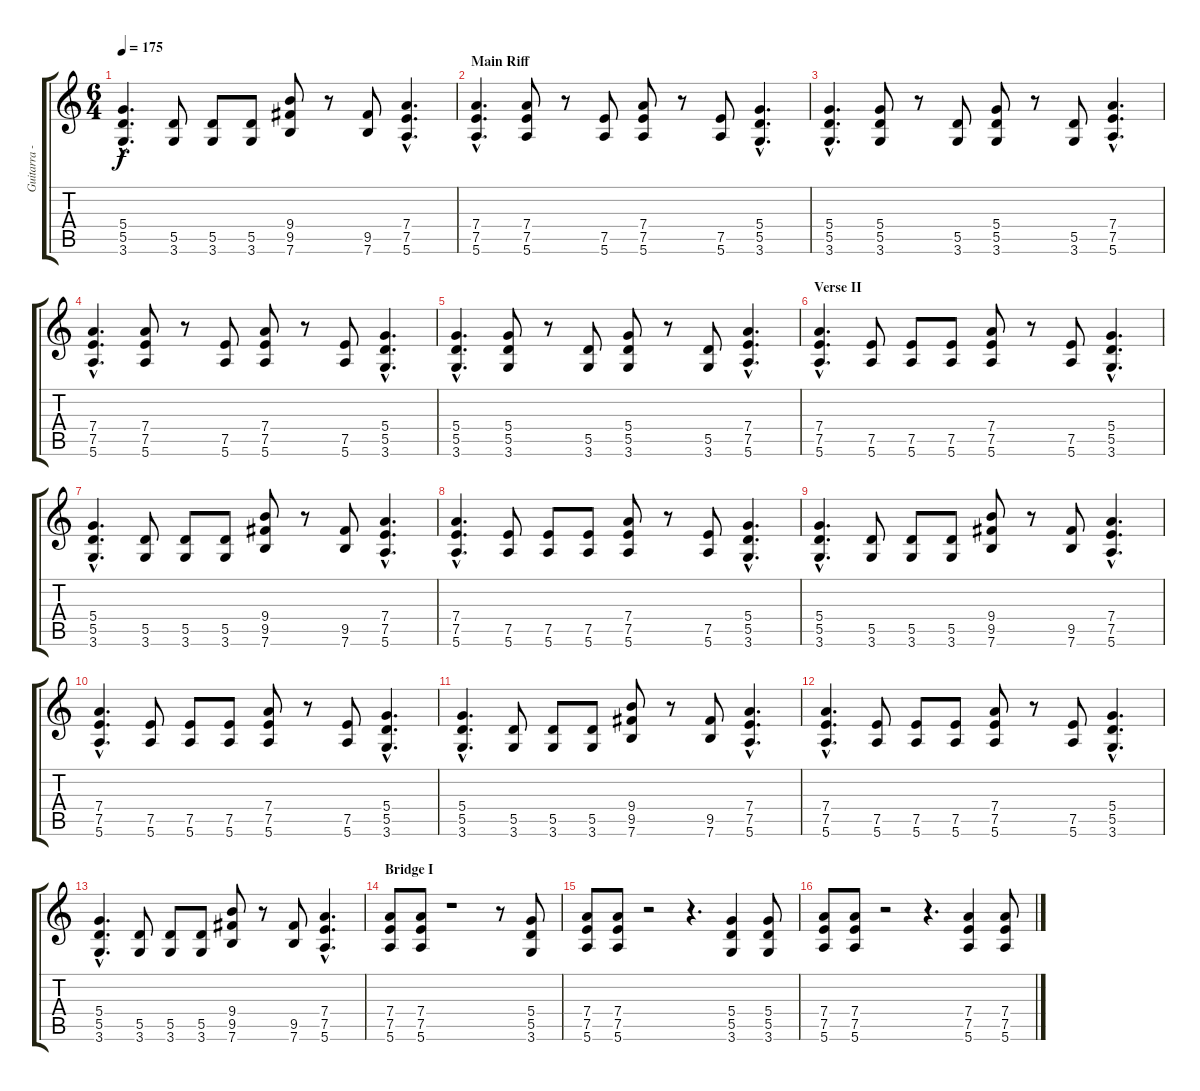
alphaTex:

\track ("Guitarra - Guitar" "Guitarra -") {instrument distortionguitar}
\staff {score tabs}
\tuning (E4 B3 G3 D3 A2 E2) {hide}
\ts (6 4)
\tempo 175
\clef g2
\ks c
(5.4{hac} 5.5{hac} 3.6{hac}).4{d dy f} (5.5 3.6).8 (5.5 3.6).8 (5.5 3.6).8 (9.4 9.5 7.6).8 r.8 (9.5 7.6).8 (7.4{hac} 7.5{hac} 5.6{hac}).4{d} |
\section ("" "Main Riff")
(7.4{hac} 7.5{hac} 5.6{hac}).4{d} (7.4 7.5 5.6).8 r.8 (7.5 5.6).8 (7.4 7.5 5.6).8 r.8 (7.5 5.6).8 (5.4{hac} 5.5{hac} 3.6{hac}).4{d} |
(5.4{hac} 5.5{hac} 3.6{hac}).4{d} (5.4 5.5 3.6).8 r.8 (5.5 3.6).8 (5.4 5.5 3.6).8 r.8 (5.5 3.6).8 (7.4{hac} 7.5{hac} 5.6{hac}).4{d} |
(7.4{hac} 7.5{hac} 5.6{hac}).4{d} (7.4 7.5 5.6).8 r.8 (7.5 5.6).8 (7.4 7.5 5.6).8 r.8 (7.5 5.6).8 (5.4{hac} 5.5{hac} 3.6{hac}).4{d} |
(5.4{hac} 5.5{hac} 3.6{hac}).4{d} (5.4 5.5 3.6).8 r.8 (5.5 3.6).8 (5.4 5.5 3.6).8 r.8 (5.5 3.6).8 (7.4{hac} 7.5{hac} 5.6{hac}).4{d} |
\section ("" "Verse II")
(7.4{hac} 7.5{hac} 5.6{hac}).4{d} (7.5 5.6).8 (7.5 5.6).8 (7.5 5.6).8 (7.4 7.5 5.6).8 r.8 (7.5 5.6).8 (5.4{hac} 5.5{hac} 3.6{hac}).4{d} |
(5.4{hac} 5.5{hac} 3.6{hac}).4{d} (5.5 3.6).8 (5.5 3.6).8 (5.5 3.6).8 (9.4 9.5 7.6).8 r.8 (9.5 7.6).8 (7.4{hac} 7.5{hac} 5.6{hac}).4{d} |
(7.4{hac} 7.5{hac} 5.6{hac}).4{d} (7.5 5.6).8 (7.5 5.6).8 (7.5 5.6).8 (7.4 7.5 5.6).8 r.8 (7.5 5.6).8 (5.4{hac} 5.5{hac} 3.6{hac}).4{d} |
(5.4{hac} 5.5{hac} 3.6{hac}).4{d} (5.5 3.6).8 (5.5 3.6).8 (5.5 3.6).8 (9.4 9.5 7.6).8 r.8 (9.5 7.6).8 (7.4{hac} 7.5{hac} 5.6{hac}).4{d} |
(7.4{hac} 7.5{hac} 5.6{hac}).4{d} (7.5 5.6).8 (7.5 5.6).8 (7.5 5.6).8 (7.4 7.5 5.6).8 r.8 (7.5 5.6).8 (5.4{hac} 5.5{hac} 3.6{hac}).4{d} |
(5.4{hac} 5.5{hac} 3.6{hac}).4{d} (5.5 3.6).8 (5.5 3.6).8 (5.5 3.6).8 (9.4 9.5 7.6).8 r.8 (9.5 7.6).8 (7.4{hac} 7.5{hac} 5.6{hac}).4{d} |
(7.4{hac} 7.5{hac} 5.6{hac}).4{d} (7.5 5.6).8 (7.5 5.6).8 (7.5 5.6).8 (7.4 7.5 5.6).8 r.8 (7.5 5.6).8 (5.4{hac} 5.5{hac} 3.6{hac}).4{d} |
(5.4{hac} 5.5{hac} 3.6{hac}).4{d} (5.5 3.6).8 (5.5 3.6).8 (5.5 3.6).8 (9.4 9.5 7.6).8 r.8 (9.5 7.6).8 (7.4{hac} 7.5{hac} 5.6{hac}).4{d} |
\section ("" "Bridge I")
(7.4 7.5 5.6).8 (7.4 7.5 5.6).8 r.1 r.8 (5.4 5.5 3.6).8 |
(7.4 7.5 5.6).8 (7.4 7.5 5.6).8 r.2 r.4{d} (5.4 5.5 3.6).4 (5.4 5.5 3.6).8 |
(7.4 7.5 5.6).8 (7.4 7.5 5.6).8 r.2 r.4{d} (7.4 7.5 5.6).4 (7.4 7.5 5.6).8
